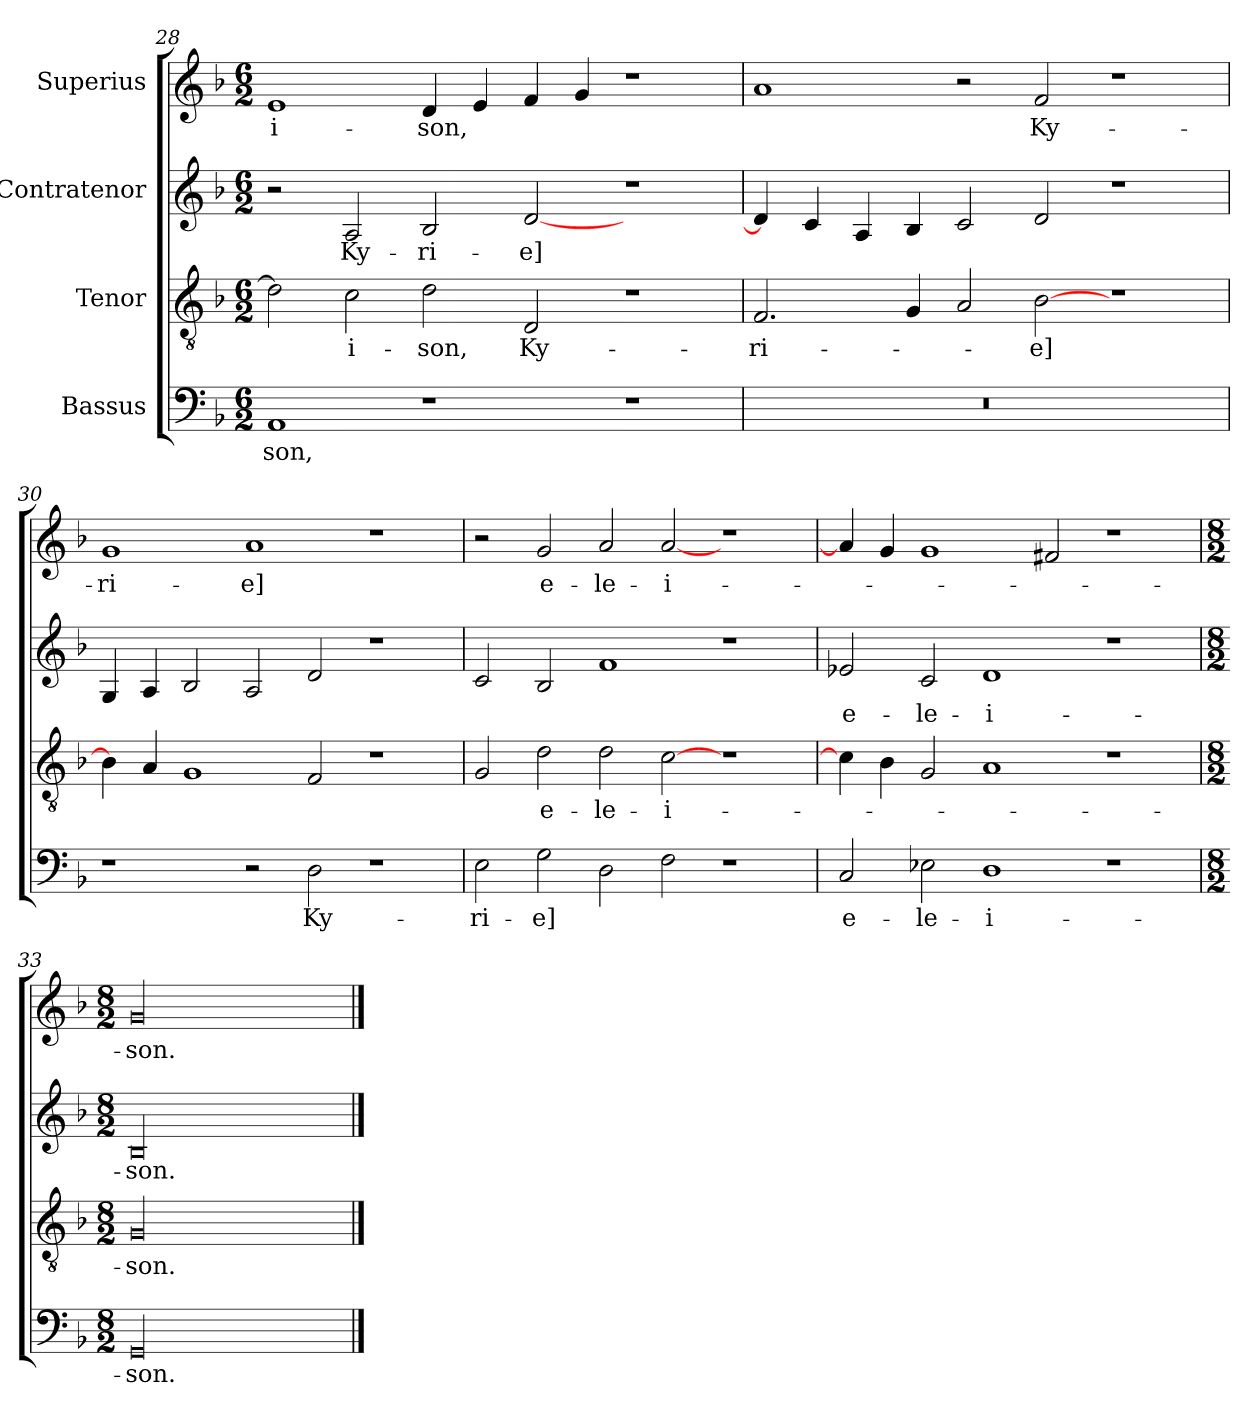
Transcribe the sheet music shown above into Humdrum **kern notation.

**kern	**text	**kern	**text	**kern	**text	**kern	**text
*part4	*part4	*part3	*part3	*part2	*part2	*part1	*part1
*staff4	*staff4	*staff3	*staff3	*staff2	*staff2	*staff1	*staff1
*I"Bassus	*	*I"Tenor	*	*I"Contratenor	*	*I"Superius	*
*clefF4	*	*clefGv2	*	*clefG2	*	*clefG2	*
*k[b-]	*	*k[b-]	*	*k[b-]	*	*k[b-]	*
*M6/2	*	*M6/2	*	*M6/2	*	*M6/2	*
=28	=28	=28	=28	=28	=28	=28	=28
1AA/	-son,	2d\]	.	2r	.	1e/	-i-
.	.	2c\	-i-	2A/	Ky-	.	.
1r	.	2d\	-son,	2B-/	-ri-	4d/	-son,
.	.	.	.	.	.	4e/	.
.	.	2D/	Ky-	[2d/	-e]	4f/	.
.	.	.	.	.	.	4g/	.
1r	.	1r	.	1r	.	1r	.
=29	=29	=29	=29	=29	=29	=29	=29
!LO:N:vis=0	!	!	!	!	!	!	!
0.r	.	2.F/	-ri-	4d/]	.	1a/	.
.	.	.	.	4c/	.	.	.
.	.	.	.	4A/	.	.	.
.	.	4G/	.	4B-/	.	.	.
.	.	2A/	.	2c/	.	2r	.
.	.	[2B-\	-e]	2d/	.	2f/	Ky-
.	.	1r	.	1r	.	1r	.
=30	=30	=30	=30	=30	=30	=30	=30
1r	.	4B-\]	.	4G/	.	1g/	-ri-
.	.	4A/	.	4A/	.	.	.
.	.	1G/	.	2B-/	.	.	.
2r	.	.	.	2A/	.	1a/	-e]
2D\	Ky-	2F/	.	2d/	.	.	.
1r	.	1r	.	1r	.	1r	.
=31	=31	=31	=31	=31	=31	=31	=31
2E\	-ri-	2G/	.	2c/	.	2r	.
2G\	-e]	2d\	e-	2B-/	.	2g/	e-
2D\	.	2d\	-le-	1f/	.	2a/	-le-
2F\	.	[2c\	-i-	.	.	[2a/	-i-
1r	.	1r	.	1r	.	1r	.
=32	=32	=32	=32	=32	=32	=32	=32
2C/	e-	4c\]	.	2e-X/	e-	4a/]	.
.	.	4B-\	.	.	.	4g/	.
2E-X\	-le-	2G/	.	2c/	-le-	1g/	.
1D\	-i-	1A/	.	1d/	-i-	.	.
.	.	.	.	.	.	2f#X/	.
1r	.	1r	.	1r	.	1r	.
=33	=33	=33	=33	=33	=33	=33	=33
*M8/2	*	*M8/2	*	*M8/2	*	*M8/2	*
00GG/	-son.	00G/	-son.	00B-/	-son.	00g/	-son.
==	==	==	==	==	==	==	==
*-	*-	*-	*-	*-	*-	*-	*-
